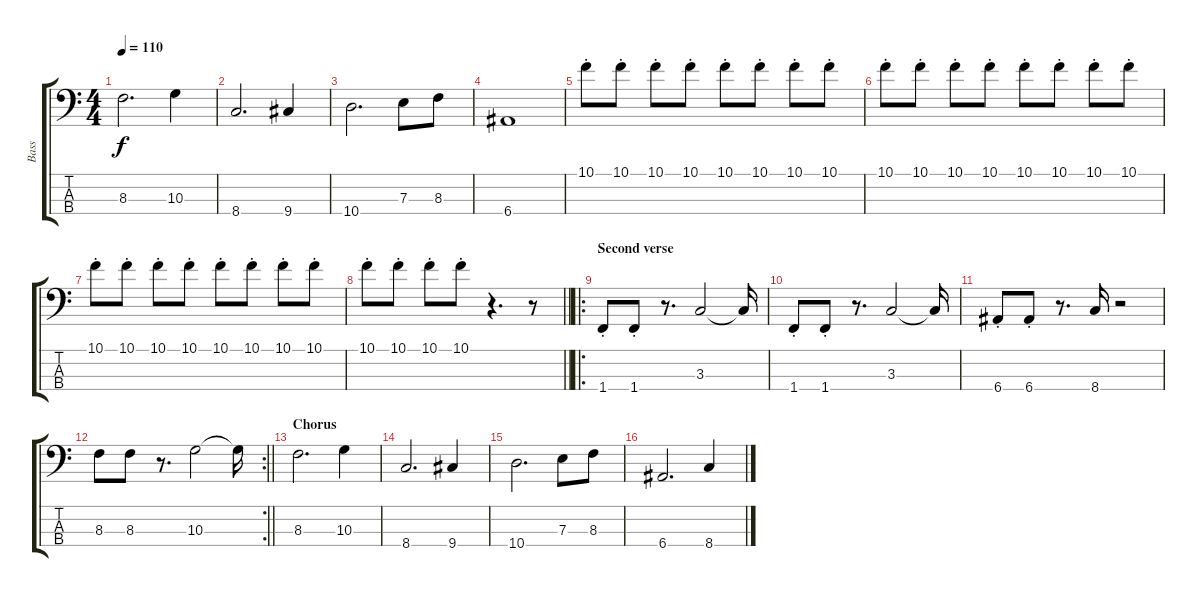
\track ("Bass" "Bass") {instrument electricbassfinger}
\staff {score tabs}
\tuning (G2 D2 A1 E1) {hide}
\ts (4 4)
\tempo 110
\clef f4
\ks c
8.3.2{d dy f} 10.3.4 |
8.4.2{d} 9.4.4 |
10.4.2{d} 7.3.8 8.3.8 |
6.4.1 |
10.1{st}.8 10.1{st}.8 10.1{st}.8 10.1{st}.8 10.1{st}.8 10.1{st}.8 10.1{st}.8 10.1{st}.8 |
10.1{st}.8 10.1{st}.8 10.1{st}.8 10.1{st}.8 10.1{st}.8 10.1{st}.8 10.1{st}.8 10.1{st}.8 |
10.1{st}.8 10.1{st}.8 10.1{st}.8 10.1{st}.8 10.1{st}.8 10.1{st}.8 10.1{st}.8 10.1{st}.8 |
\barLineRight lightlight
10.1{st}.8 10.1{st}.8 10.1{st}.8 10.1{st}.8 r.4{d} r.8 |
\ro
\section ("" "Second verse")
1.4{st}.8 1.4{st}.8 r.8{d} 3.3.2 3.3{t}.16 |
1.4{st}.8 1.4{st}.8 r.8{d} 3.3.2 3.3{t}.16 |
6.4{st}.8 6.4{st}.8 r.8{d} 8.4.16 r.2 |
\rc 2
\barLineRight lightlight
8.3.8 8.3.8 r.8{d} 10.3.2 10.3{t}.16 |
\section ("" "Chorus")
8.3.2{d} 10.3.4 |
8.4.2{d} 9.4.4 |
10.4.2{d} 7.3.8 8.3.8 |
6.4.2{d} 8.4.4
